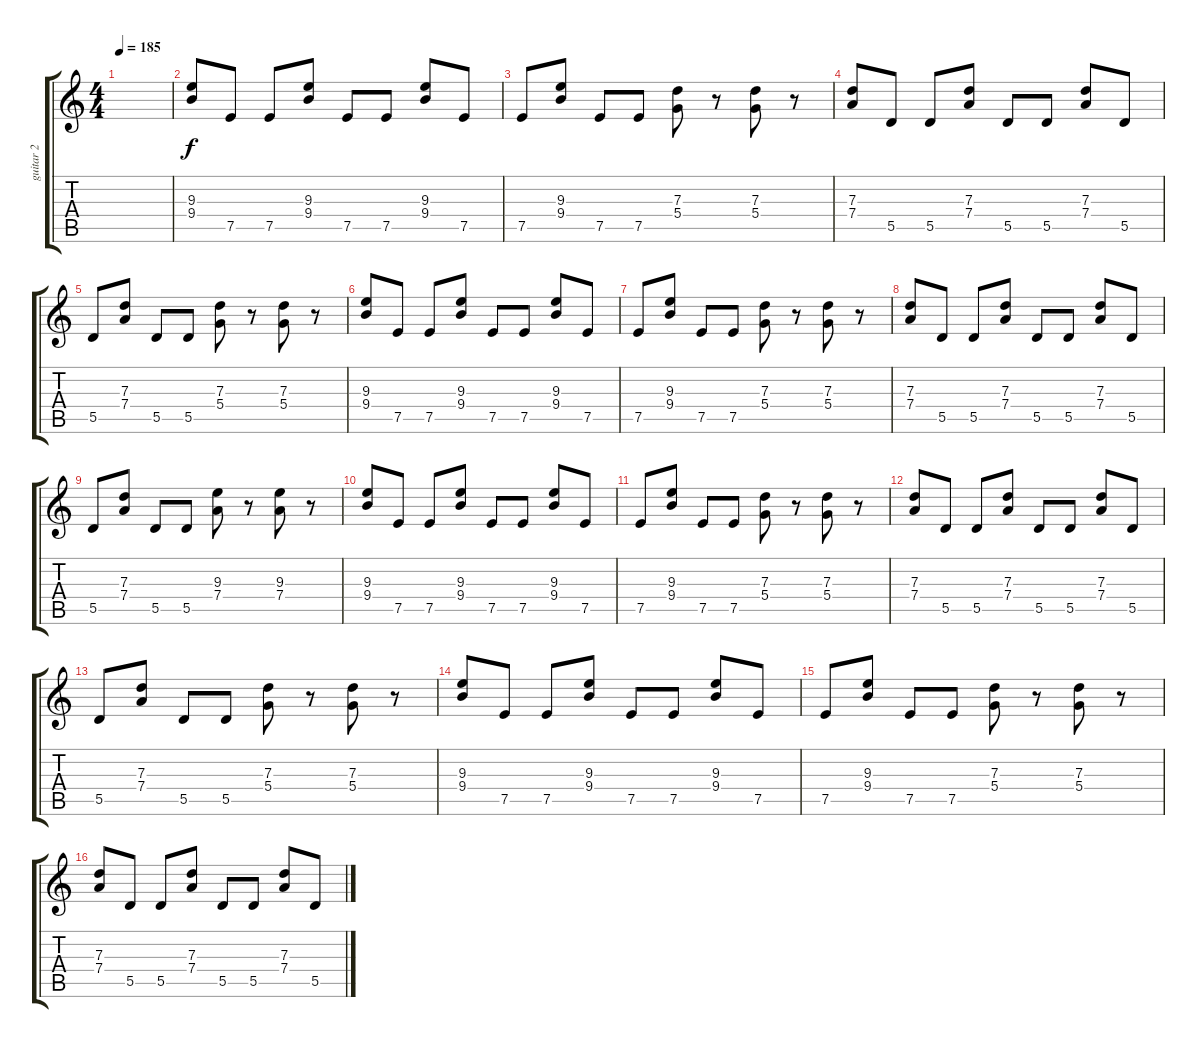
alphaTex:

\track ("guitar 2" "guitar 2") {solo instrument distortionguitar}
\staff {score tabs}
\tuning (E4 B3 G3 D3 A2 E2) {hide}
\ts (4 4)
\tempo 185
\clef g2
\ks c
|
(9.3 9.4).8 7.5.8 7.5.8 (9.3 9.4).8 7.5.8 7.5.8 (9.3 9.4).8 7.5.8 |
7.5.8 (9.3 9.4).8 7.5.8 7.5.8 (7.3 5.4).8 r.8 (7.3 5.4).8 r.8 |
(7.3 7.4).8 5.5.8 5.5.8 (7.3 7.4).8 5.5.8 5.5.8 (7.3 7.4).8 5.5.8 |
5.5.8 (7.3 7.4).8 5.5.8 5.5.8 (7.3 5.4).8 r.8 (7.3 5.4).8 r.8 |
(9.3 9.4).8 7.5.8 7.5.8 (9.3 9.4).8 7.5.8 7.5.8 (9.3 9.4).8 7.5.8 |
7.5.8 (9.3 9.4).8 7.5.8 7.5.8 (7.3 5.4).8 r.8 (7.3 5.4).8 r.8 |
(7.3 7.4).8 5.5.8 5.5.8 (7.3 7.4).8 5.5.8 5.5.8 (7.3 7.4).8 5.5.8 |
5.5.8 (7.3 7.4).8 5.5.8 5.5.8 (9.3 7.4).8 r.8 (9.3 7.4).8 r.8 |
(9.3 9.4).8{volume 10} 7.5.8 7.5.8 (9.3 9.4).8 7.5.8 7.5.8 (9.3 9.4).8 7.5.8 |
7.5.8 (9.3 9.4).8 7.5.8 7.5.8 (7.3 5.4).8 r.8 (7.3 5.4).8 r.8 |
(7.3 7.4).8 5.5.8 5.5.8 (7.3 7.4).8 5.5.8 5.5.8 (7.3 7.4).8 5.5.8 |
5.5.8 (7.3 7.4).8 5.5.8 5.5.8 (7.3 5.4).8 r.8 (7.3 5.4).8 r.8 |
(9.3 9.4).8 7.5.8 7.5.8 (9.3 9.4).8 7.5.8 7.5.8 (9.3 9.4).8 7.5.8 |
7.5.8 (9.3 9.4).8 7.5.8 7.5.8 (7.3 5.4).8 r.8 (7.3 5.4).8 r.8 |
(7.3 7.4).8 5.5.8 5.5.8 (7.3 7.4).8 5.5.8 5.5.8 (7.3 7.4).8 5.5.8
